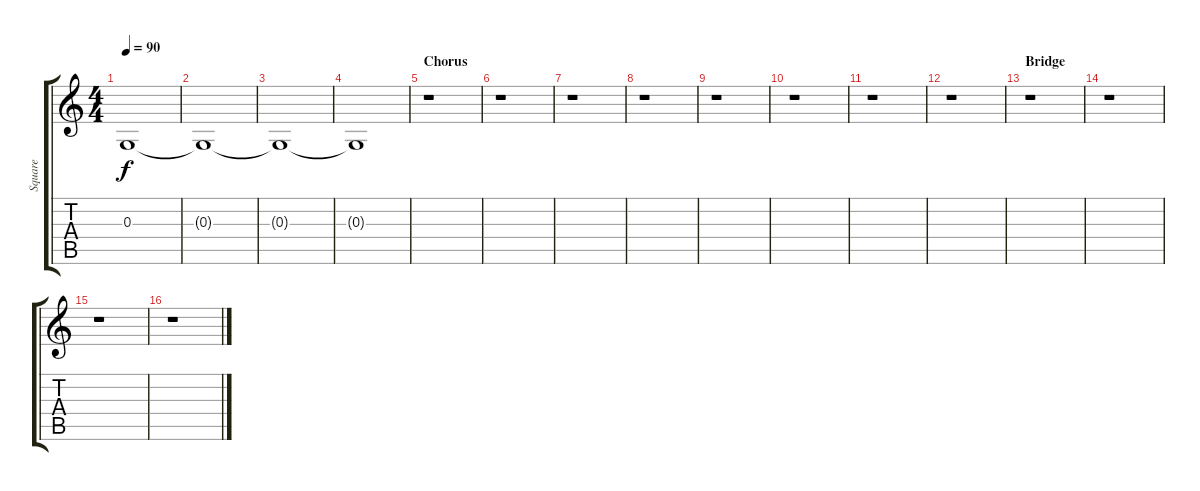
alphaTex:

\track ("Square" "Square") {instrument lead1square}
\staff {score tabs}
\tuning (E4 B3 G3 D3 A2 E2) {hide}
\ts (4 4)
\tempo 90
\clef g2
\ks c
0.3{t}.1{dy f} |
0.3{t}.1 |
0.3{t}.1 |
0.3{t}.1 |
\section ("" "Chorus")
r.1 |
r.1 |
r.1 |
r.1 |
r.1 |
r.1 |
r.1 |
r.1 |
\section ("" "Bridge")
r.1 |
r.1 |
r.1 |
r.1
